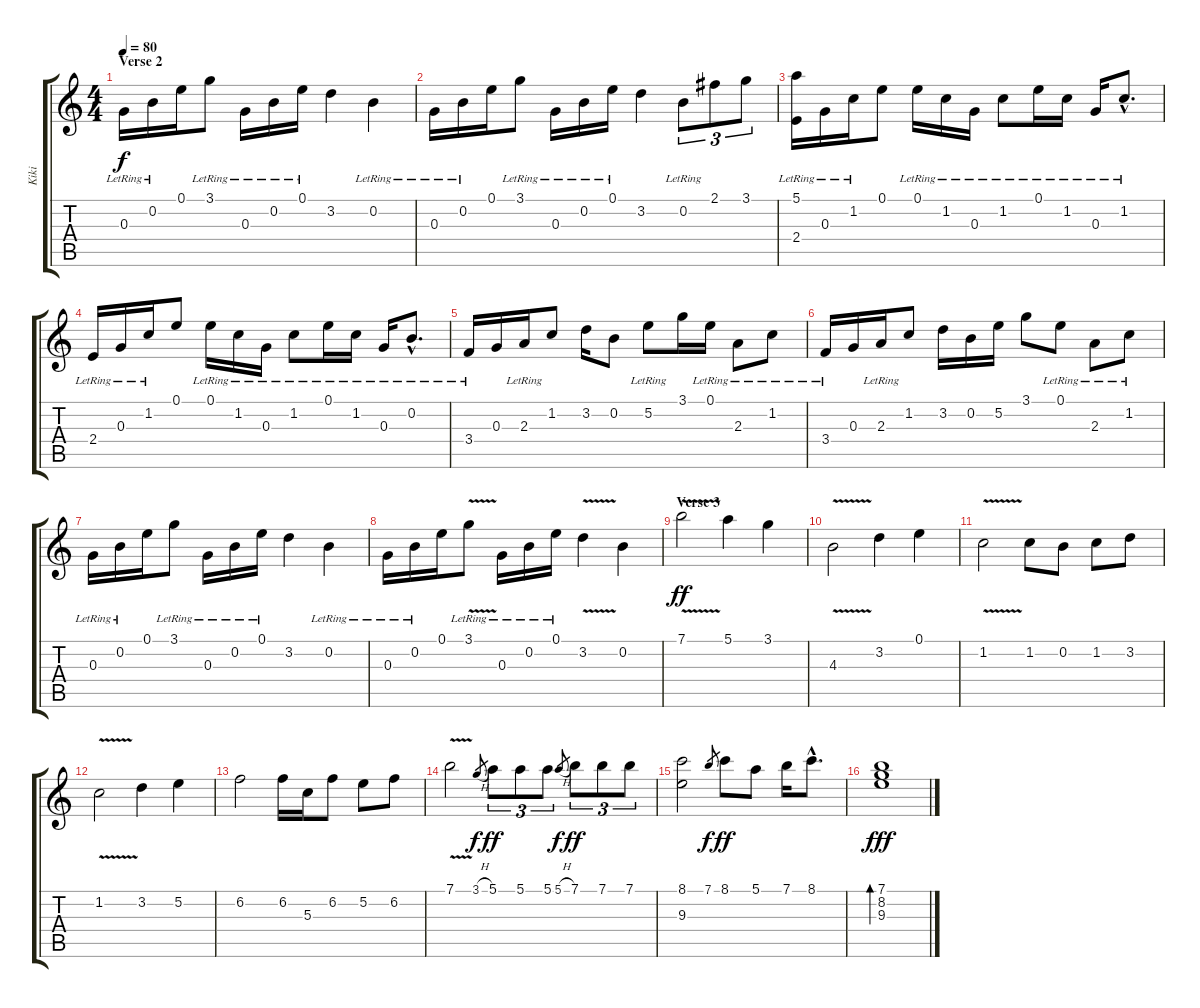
\track ("Kiki" "Kiki") {instrument acousticguitarsteel}
\staff {score tabs}
\tuning (E4 B3 G3 D3 A2 E2) {hide}
\ts (4 4)
\section ("" "Verse 2")
\tempo 80
\clef g2
\ks c
0.3{lr}.16{dy f} 0.2{lr}.16 0.1.16 3.1{lr}.8 0.3{lr}.16 0.2{lr}.16 0.1{lr}.16 3.2.4 0.2{lr}.4 |
0.3{lr}.16 0.2{lr}.16 0.1.16 3.1{lr}.8 0.3{lr}.16 0.2{lr}.16 0.1{lr}.16 3.2.4 0.2{lr}.8{tu (3 2)} 2.1.8{tu (3 2)} 3.1.8{tu (3 2)} |
(5.1{lr} 2.4{lr}).16 0.3{lr}.16 1.2{lr}.16 0.1.8 0.1{lr}.16 1.2{lr}.16 0.3{lr}.16 1.2{lr}.8 0.1{lr}.16 1.2{lr}.16 0.3{lr}.16 1.2{hac lr}.8{d} |
2.4{lr}.16 0.3{lr}.16 1.2{lr}.16 0.1.8 0.1{lr}.16 1.2{lr}.16 0.3{lr}.16 1.2{lr}.8 0.1{lr}.16 1.2{lr}.16 0.3{lr}.16 0.2{hac lr}.8{d} |
3.4{lr}.16 0.3.16 2.3{lr}.16 1.2.8 3.2.16 0.2.8 5.2{lr}.8 3.1.16 0.1{lr}.16 2.3{lr}.8 1.2{lr}.8 |
3.4{lr}.16 0.3.16 2.3{lr}.16 1.2.8 3.2.16 0.2.16 5.2.16 3.1.8 0.1{lr}.8 2.3{lr}.8 1.2{lr}.8 |
0.3{lr}.16 0.2{lr}.16 0.1.16 3.1{lr}.8 0.3{lr}.16 0.2{lr}.16 0.1{lr}.16 3.2.4 0.2{lr}.4 |
0.3{lr}.16 0.2{lr}.16 0.1.16 3.1{v lr}.8 0.3{lr}.16 0.2{lr}.16 0.1{lr}.16 3.2{v}.4 0.2.4 |
\section ("" "Verse 3")
7.1{v}.2{dy ff volume 16} 5.1.4 3.1.4 |
4.3{v}.2 3.2.4 0.1.4 |
1.2{v}.2 1.2.8 0.2.8 1.2.8 3.2.8 |
1.2{v}.2 3.2.4 5.2.4 |
6.2.2 6.2.16 5.3.16 6.2.8 5.2.8 6.2.8 |
7.1{v}.2 3.1{h}.8{gr dy f} 5.1.8{tu (3 2) dy ff} 5.1.8{tu (3 2)} 5.1.8{tu (3 2)} 5.1{h}.8{gr dy f} 7.1.8{tu (3 2) dy ff} 7.1.8{tu (3 2)} 7.1.8{tu (3 2)} |
(8.1 9.3).2 7.1.8{gr dy f} 8.1.8{dy ff} 5.1.8 7.1.16 8.1{hac}.8{d} |
(7.1 8.2 9.3).1{bd 60 dy fff}
